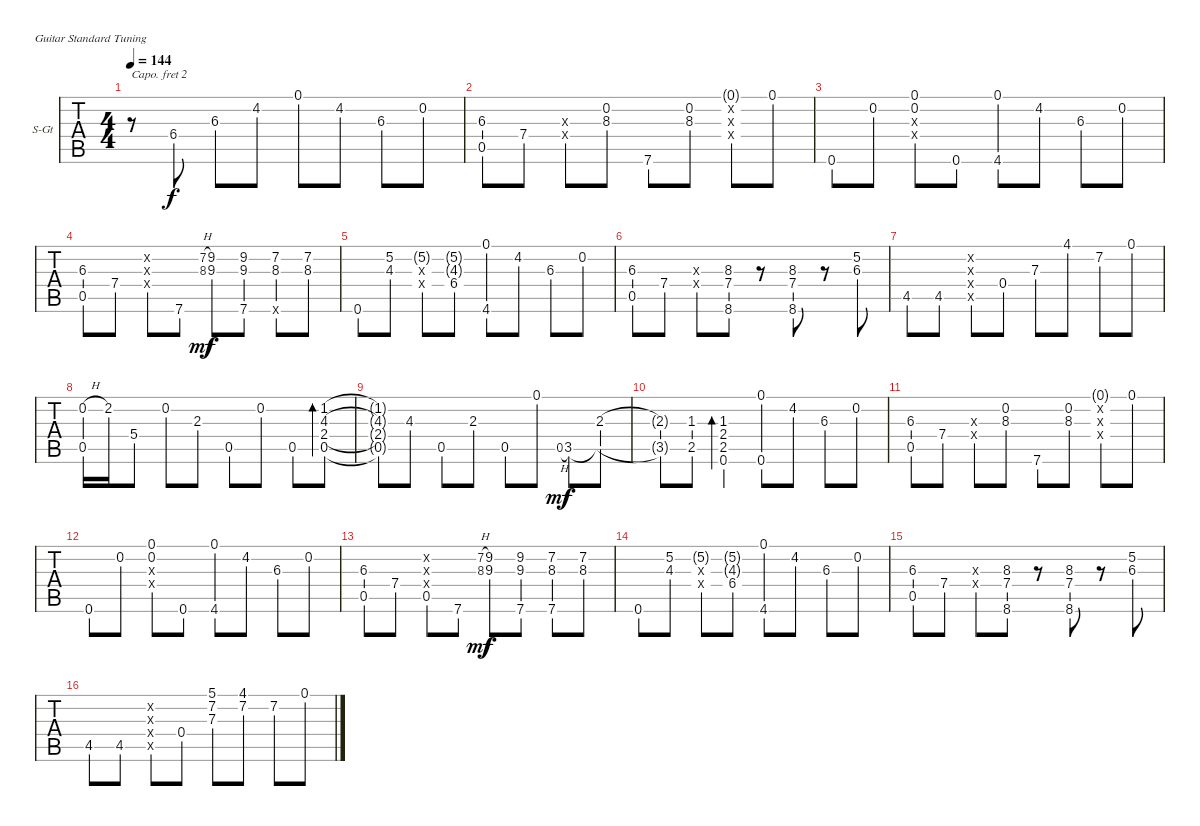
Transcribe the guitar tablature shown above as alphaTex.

\bracketExtendMode nobrackets
\firstSystemTrackNameOrientation horizontal
\otherSystemsTrackNameOrientation horizontal
\track ("Untitled" "S-Gt") {instrument acousticguitarsteel}
\staff {tabs}
\capo 2
\tuning (E4 B3 G3 D3 A2 E2)
\ts (4 4)
\beaming (8 2 2 2 2)
\tempo 144
\clef g2
\ks e
r.8{dy f instrument acousticguitarsteel} 6.4.8 6.3.8 4.2.8 0.1.8 4.2.8 6.3.8 0.2.8 |
\ks c#minor
(6.3 0.5).8 7.4.8 (0.3{x} 0.4{x}).8 (0.2 8.3).8 7.6.8 (0.2 8.3).8 (0.1{g} 0.2{x} 0.3{x} 0.4{x}).8 0.1.8 |
0.6.8 0.2.8 (0.1 0.2 0.3{x} 0.4{x}).8 0.6.8 (0.1 4.6).8 4.2.8 6.3.8 0.2.8 |
\ks e
(6.3 0.5).8 7.4.8 (0.2{x} 0.3{x} 0.4{x}).8 7.6.8 (7.2{h} 8.3{h}).8{gr dy mf} (9.2 9.3).8{dy f} (9.2 9.3 7.6).8 (7.2 8.3 0.6{x}).8 (7.2 8.3).8 |
\ks c#minor
0.6.8 (5.2 4.3).8 (5.2{g} 0.3{x} 0.4{x}).8 (5.2{g} 4.3{g} 6.4).8 (0.1 4.6).8 4.2.8 6.3.8 0.2.8 |
\ks e
(6.3 0.5).8 7.4.8 (0.3{x} 0.4{x}).8 (8.3 7.4 8.6).8 r.8 (8.3 7.4 8.6).8 r.8 (5.2 6.3).8 |
\ks c#minor
4.5.8 4.5.8 (0.2{x} 0.3{x} 0.4{x} 0.5{x}).8 0.4.8 7.3.8 4.1.8 7.2.8 0.1.8 |
\ks e
(0.2{h} 0.5).16 2.2.16 5.4.8 0.2.8 2.3.8 0.5.8 0.2.8 0.5.8 (1.2 4.3 2.4 0.5).8{bd 60} |
\ks c#minor
(1.2{t} 4.3{t} 2.4{t} 0.5{t}).8 4.3.8 0.5.8 2.3.8 0.5.8 0.1.8 0.5{h}.8{gr dy mf} 3.5.8{dy f} (2.3 3.5{t}).8 |
\ks e
(2.3{t} 3.5{t}).8 (1.3 2.5).8 (1.3 2.4 2.5 0.6).4{bd 60} (0.1 0.6).8 4.2.8 6.3.8 0.2.8 |
\ks c#minor
(6.3 0.5).8 7.4.8 (0.3{x} 0.4{x}).8 (0.2 8.3).8 7.6.8 (0.2 8.3).8 (0.1{g} 0.2{x} 0.3{x} 0.4{x}).8 0.1.8 |
\ks e
0.6.8 0.2.8 (0.1 0.2 0.3{x} 0.4{x}).8 0.6.8 (0.1 4.6).8 4.2.8 6.3.8 0.2.8 |
\ks c#minor
(6.3 0.5).8 7.4.8 (0.2{x} 0.3{x} 0.4{x} 0.5).8 7.6.8 (7.2{h} 8.3{h}).8{gr dy mf} (9.2 9.3).8{dy f} (9.2 9.3 7.6).8 (7.2 8.3 7.6).8 (7.2 8.3).8 |
\ks e
0.6.8 (5.2 4.3).8 (5.2{g} 0.3{x} 0.4{x}).8 (5.2{g} 4.3{g} 6.4).8 (0.1 4.6).8 4.2.8 6.3.8 0.2.8 |
\ks c#minor
(6.3 0.5).8 7.4.8 (0.3{x} 0.4{x}).8 (8.3 7.4 8.6).8 r.8 (8.3 7.4 8.6).8 r.8 (5.2 6.3).8 |
\ks e
4.5.8 4.5.8 (0.2{x} 0.3{x} 0.4{x} 0.5{x}).8 0.4.8 (5.1 7.2 7.3).8 (4.1 7.2).8 7.2.8 0.1.8
